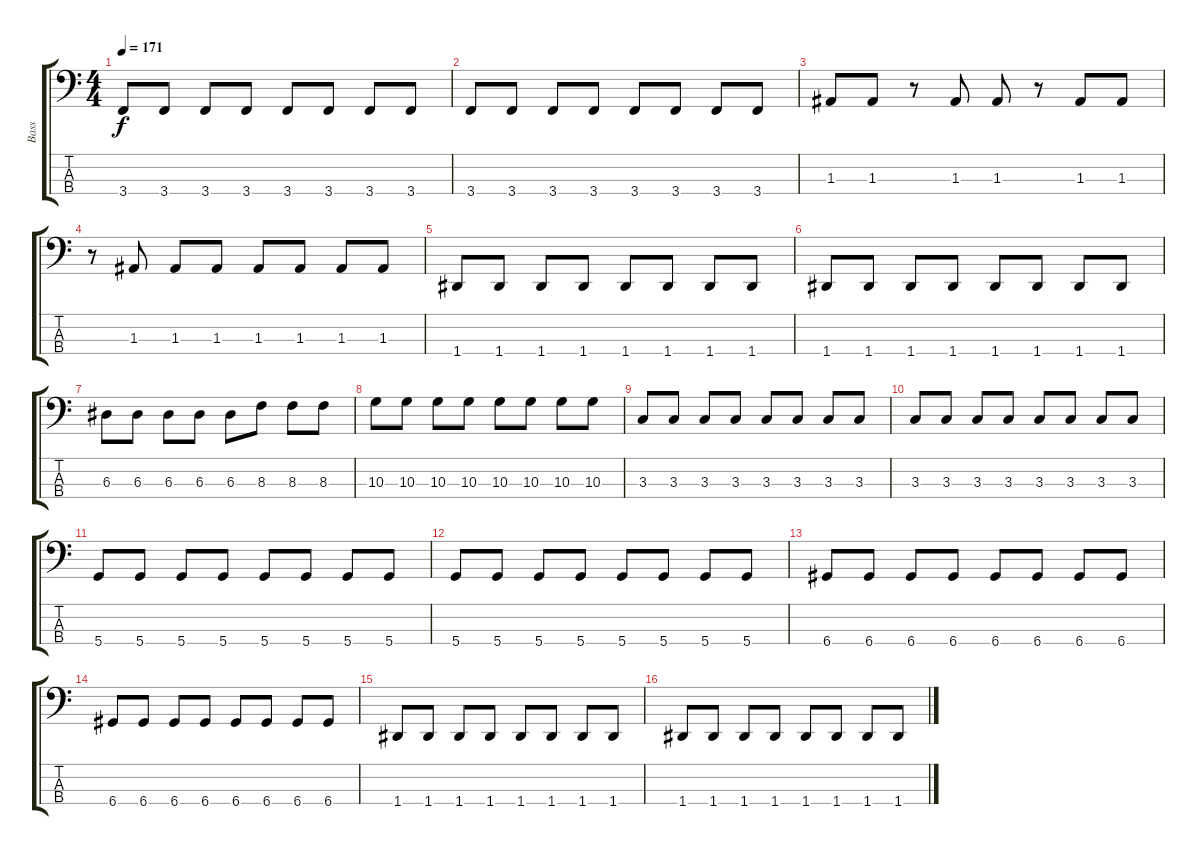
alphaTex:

\track ("Bass" "Bass") {instrument electricbassfinger}
\staff {score tabs}
\tuning (G2 D2 A1 D1) {hide}
\ts (4 4)
\tempo 171
\clef f4
\ks c
3.4.8{dy f} 3.4.8 3.4.8 3.4.8 3.4.8 3.4.8 3.4.8 3.4.8 |
3.4.8 3.4.8 3.4.8 3.4.8 3.4.8 3.4.8 3.4.8 3.4.8 |
1.3.8 1.3.8 r.8 1.3.8 1.3.8 r.8 1.3.8 1.3.8 |
r.8 1.3.8 1.3.8 1.3.8 1.3.8 1.3.8 1.3.8 1.3.8 |
1.4.8 1.4.8 1.4.8 1.4.8 1.4.8 1.4.8 1.4.8 1.4.8 |
1.4.8 1.4.8 1.4.8 1.4.8 1.4.8 1.4.8 1.4.8 1.4.8 |
6.3.8 6.3.8 6.3.8 6.3.8 6.3.8 8.3.8 8.3.8 8.3.8 |
10.3.8 10.3.8 10.3.8 10.3.8 10.3.8 10.3.8 10.3.8 10.3.8 |
3.3.8 3.3.8 3.3.8 3.3.8 3.3.8 3.3.8 3.3.8 3.3.8 |
3.3.8 3.3.8 3.3.8 3.3.8 3.3.8 3.3.8 3.3.8 3.3.8 |
5.4.8 5.4.8 5.4.8 5.4.8 5.4.8 5.4.8 5.4.8 5.4.8 |
5.4.8 5.4.8 5.4.8 5.4.8 5.4.8 5.4.8 5.4.8 5.4.8 |
6.4.8 6.4.8 6.4.8 6.4.8 6.4.8 6.4.8 6.4.8 6.4.8 |
6.4.8 6.4.8 6.4.8 6.4.8 6.4.8 6.4.8 6.4.8 6.4.8 |
1.4.8 1.4.8 1.4.8 1.4.8 1.4.8 1.4.8 1.4.8 1.4.8 |
1.4.8 1.4.8 1.4.8 1.4.8 1.4.8 1.4.8 1.4.8 1.4.8
